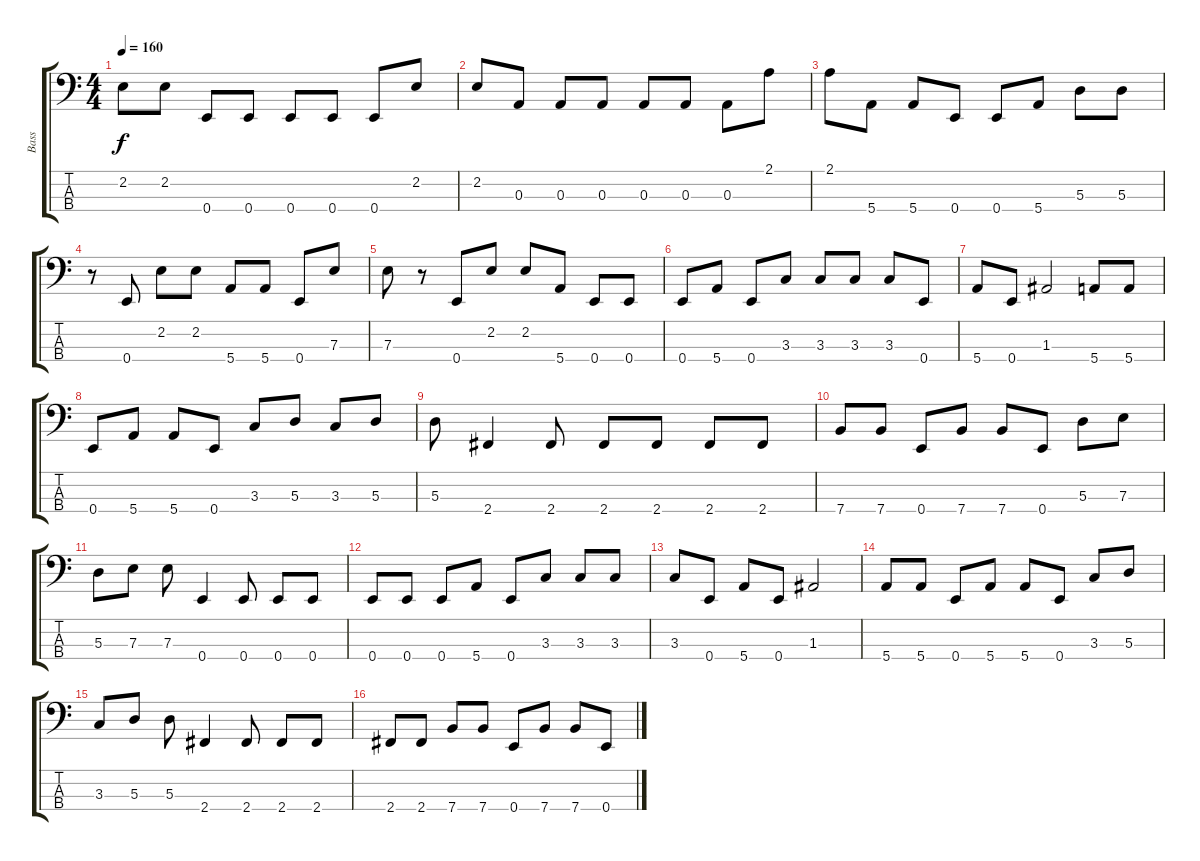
\track ("Bass" "Bass") {instrument electricbasspick}
\staff {score tabs}
\tuning (G2 D2 A1 E1) {hide}
\ts (4 4)
\tempo 160
\clef f4
\ks c
2.2.8{dy f} 2.2.8 0.4.8 0.4.8 0.4.8 0.4.8 0.4.8 2.2.8 |
2.2.8 0.3.8 0.3.8 0.3.8 0.3.8 0.3.8 0.3.8 2.1.8 |
2.1.8 5.4.8 5.4.8 0.4.8 0.4.8 5.4.8 5.3.8 5.3.8 |
r.8 0.4.8 2.2.8 2.2.8 5.4.8 5.4.8 0.4.8 7.3.8 |
7.3.8 r.8 0.4.8 2.2.8 2.2.8 5.4.8 0.4.8 0.4.8 |
0.4.8 5.4.8 0.4.8 3.3.8 3.3.8 3.3.8 3.3.8 0.4.8 |
5.4.8 0.4.8 1.3.2 5.4.8 5.4.8 |
0.4.8 5.4.8 5.4.8 0.4.8 3.3.8 5.3.8 3.3.8 5.3.8 |
5.3.8 2.4.4 2.4.8 2.4.8 2.4.8 2.4.8 2.4.8 |
7.4.8 7.4.8 0.4.8 7.4.8 7.4.8 0.4.8 5.3.8 7.3.8 |
5.3.8 7.3.8 7.3.8 0.4.4 0.4.8 0.4.8 0.4.8 |
0.4.8 0.4.8 0.4.8 5.4.8 0.4.8 3.3.8 3.3.8 3.3.8 |
3.3.8 0.4.8 5.4.8 0.4.8 1.3.2 |
5.4.8 5.4.8 0.4.8 5.4.8 5.4.8 0.4.8 3.3.8 5.3.8 |
3.3.8 5.3.8 5.3.8 2.4.4 2.4.8 2.4.8 2.4.8 |
2.4.8 2.4.8 7.4.8 7.4.8 0.4.8 7.4.8 7.4.8 0.4.8
